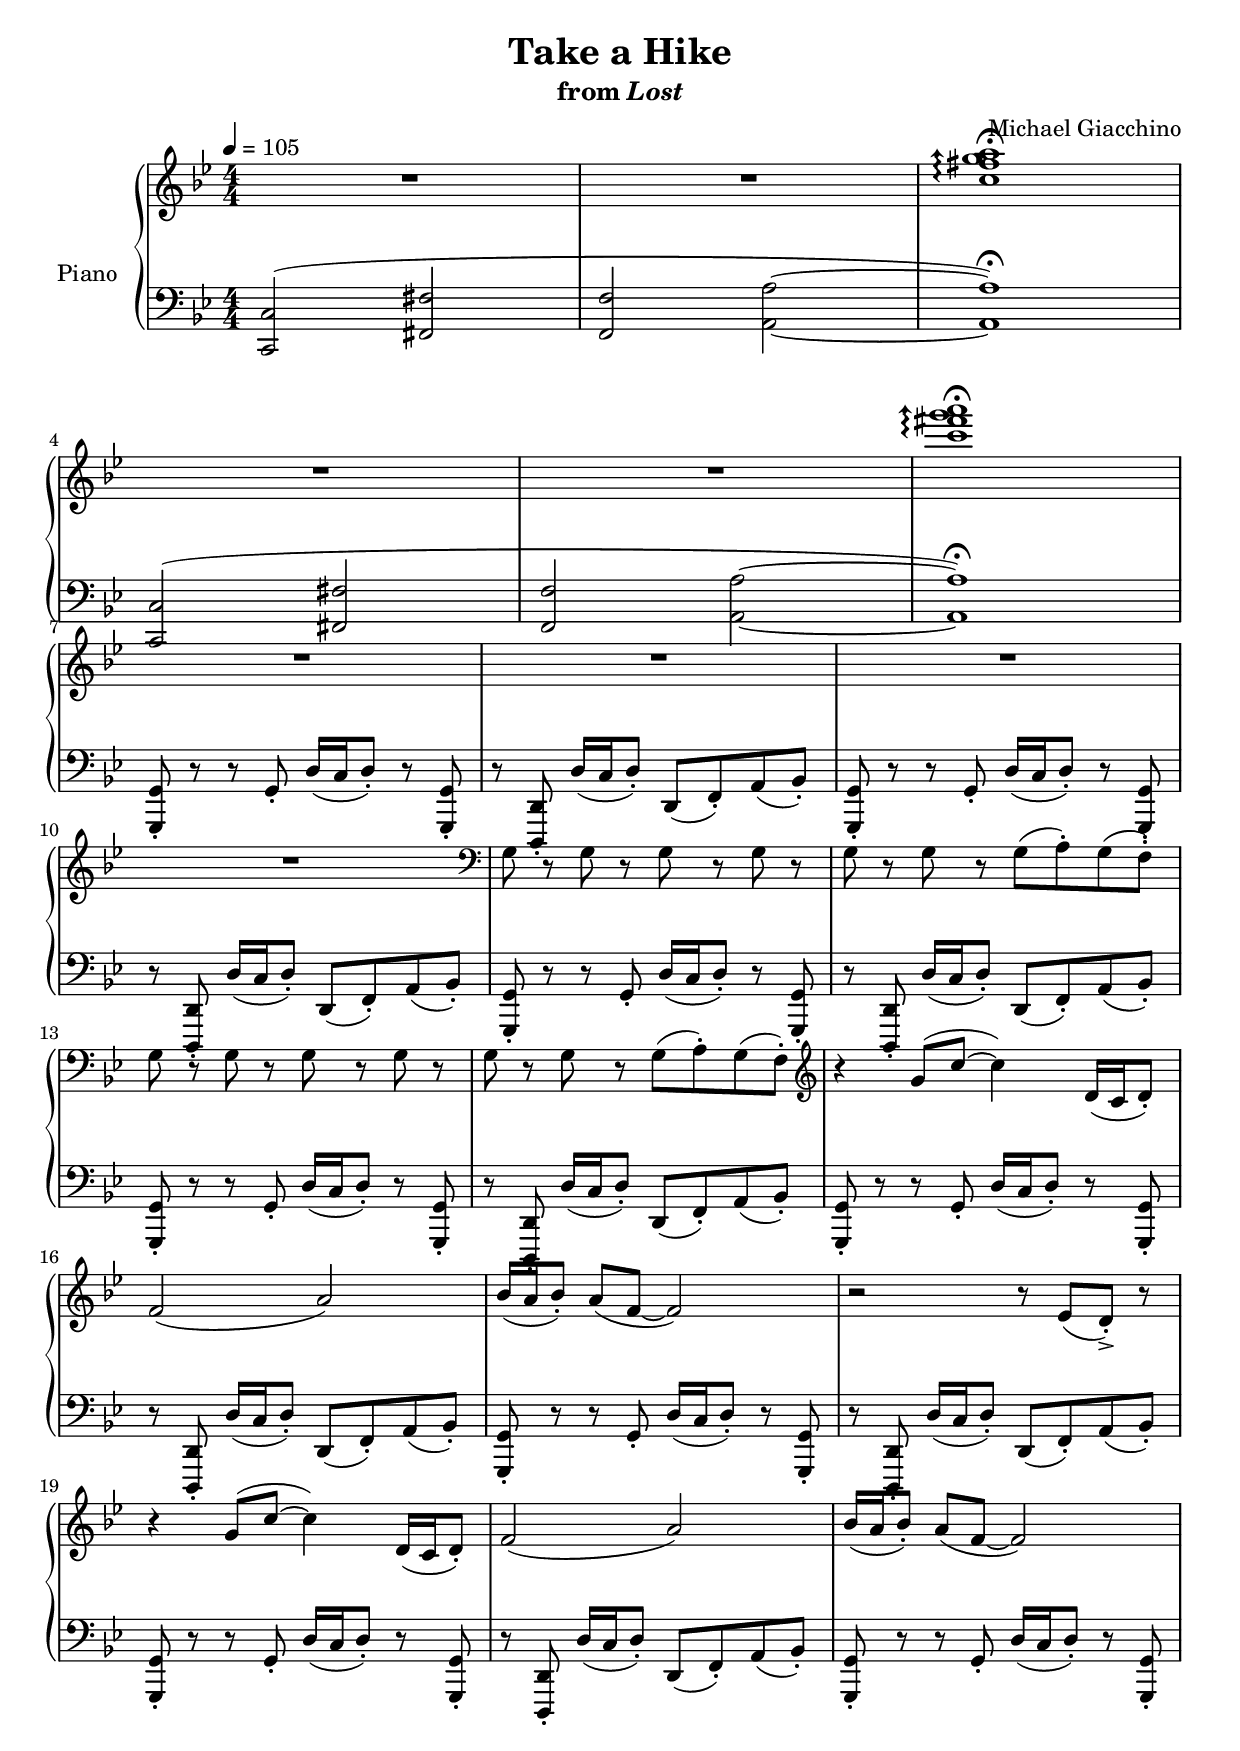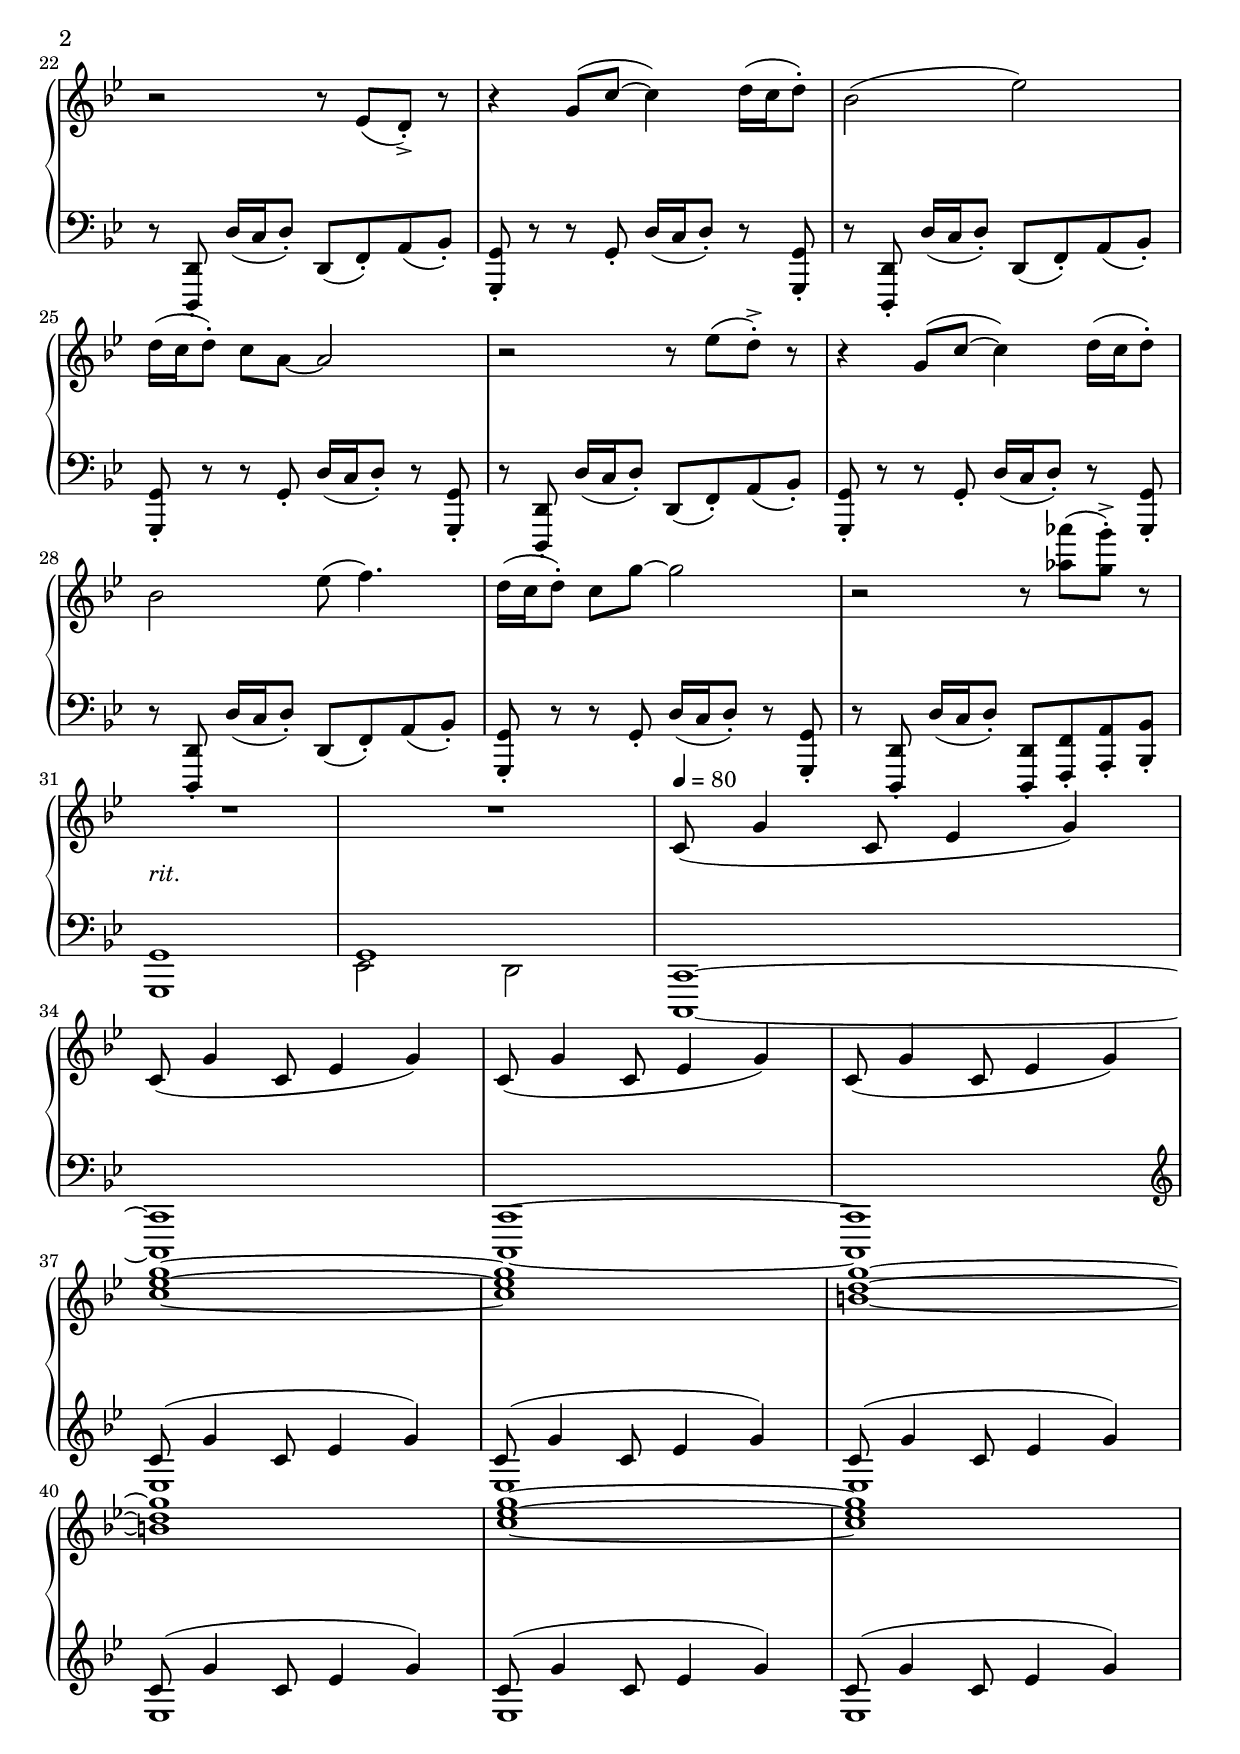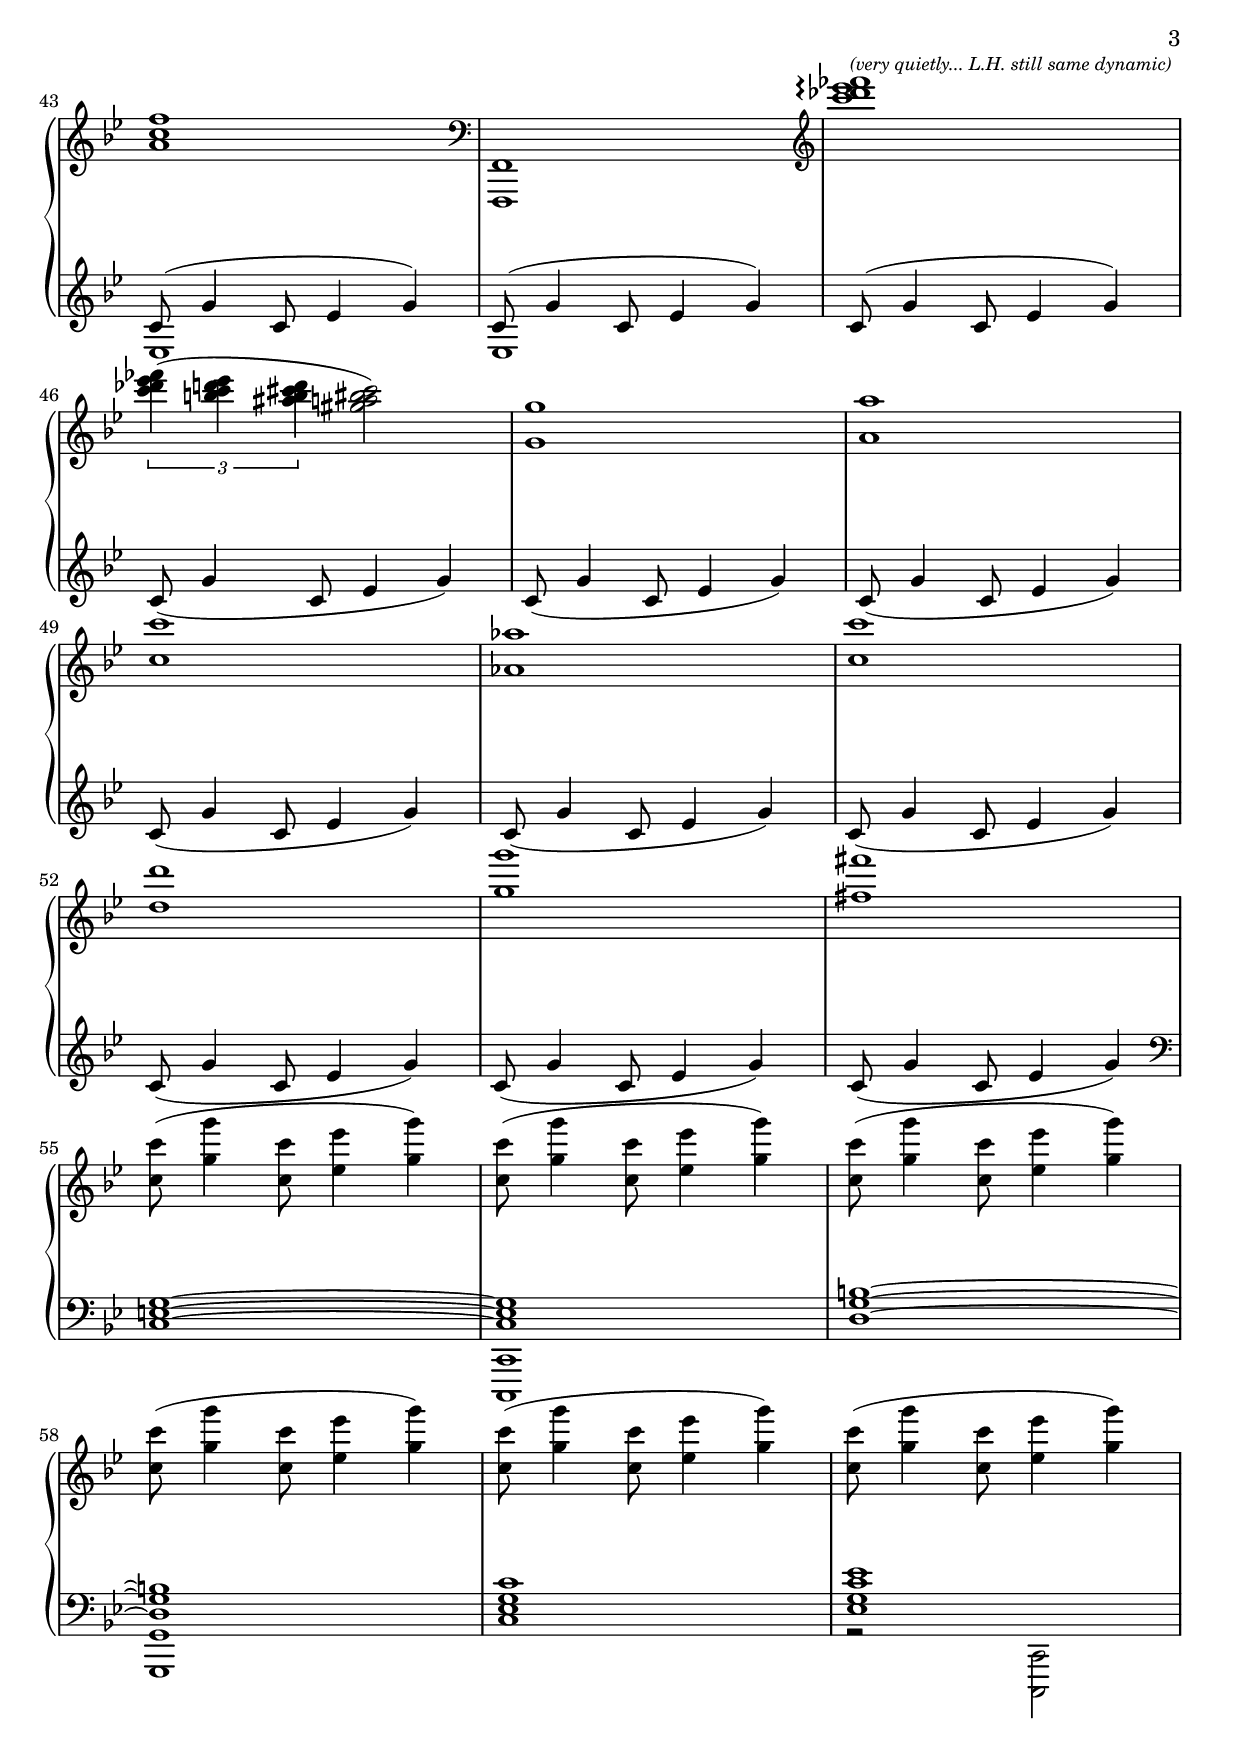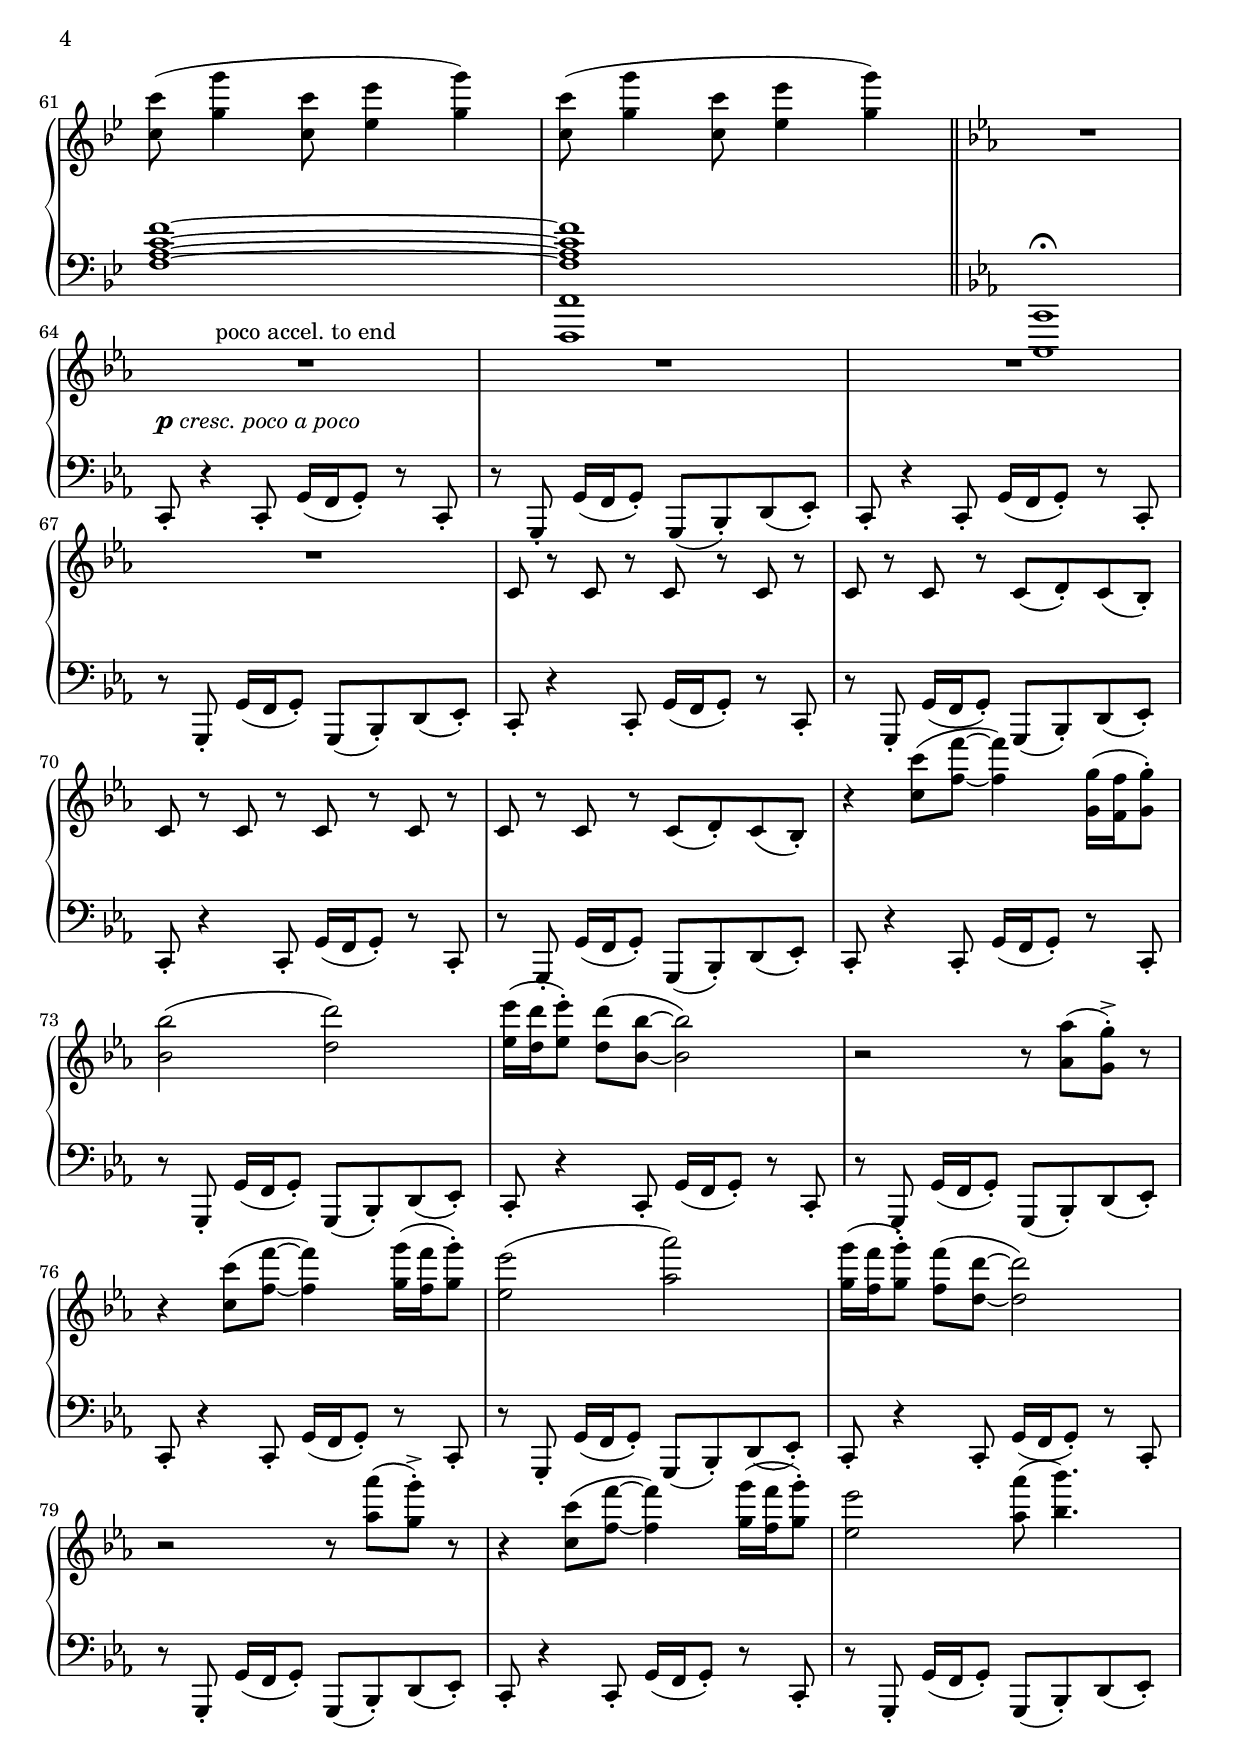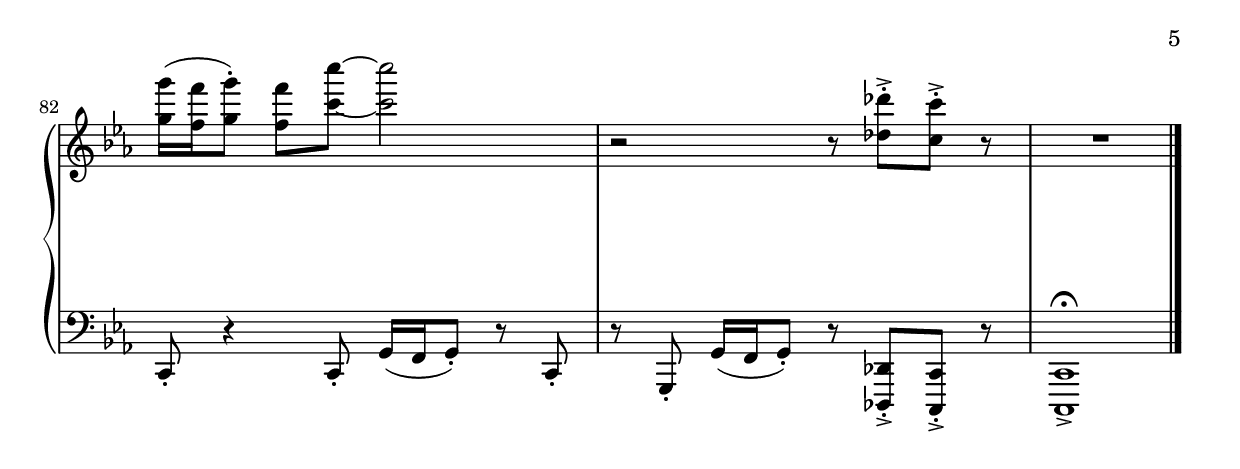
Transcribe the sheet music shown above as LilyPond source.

\version "2.12.2"

\header {
  title = "Take a Hike"
  subtitle = \markup { "from" \italic "Lost" }
  composer = "Michael Giacchino"
}

global = {
  \tempo 4 = 105
  \key bes \major
  \time 4/4
  \numericTimeSignature
  s1*32
  \tempo 4 = 80
  s1*30
  \bar "||"
  \key c \minor
}

upper = \relative c'' {
  \clef treble
  R1*2
  \arpeggioArrowUp
  <c fis g a>1\arpeggio\fermata
  \break

  R1*2
  <c' fis g a>1\arpeggio\fermata
  \break

  R1*3
  \break

  R1
  \clef bass
  g,,8 r g r g r g r
  g r g r g( a\staccato) g( f\staccato)
  \break

  g r g r g r g r
  g r g r g( a\staccato) g( f\staccato)
  \clef treble
  r4 g'8( c~ c4) d,16( c d8\staccato)
  \break

  f2( a)
  bes16( a bes8\staccato) a( f~ f2)
  r2 r8 es( d->\staccato) r8
  \break

  r4 g8( c~ c4) d,16( c d8\staccato)
  f2( a)
  bes16( a bes8\staccato) a( f~ f2)
  \break

  r2 r8 es( d->\staccato) r8
  r4 g8( c~ c4) d16( c d8\staccato)
  bes2( es)
  \break

  d16( c d8\staccato) c a~ a2
  r2 r8 es'( d->\staccato) r8
  r4 g,8( c~ c4) d16( c d8\staccato)
  \break

  bes2 es8( f4.)
  d16( c d8\staccato) c g'~ g2
  r2 r8 <as as'>8( <g g'>->\staccato) r8
  \break

  R1*2
  c,,8( g'4 c,8 es4 g)
  \break

  c,8( g'4 c,8 es4 g)
  c,8( g'4 c,8 es4 g)
  c,8( g'4 c,8 es4 g)
  \break

  <c es g>1~
  <c es g>
  <b d g>~
  \break

  <b d g>
  <c es g>~
  <c es g>
  \break

  <a c f>
  \clef bass
  <f,,, f'>
  \clef treble
  \arpeggioNormal
  \override TextScript #'font-size = #-2
  <c''''' des es fes>\arpeggio^\markup { \italic "(very quietly... L.H. still same dynamic)" }
  \break

  \times 2/3 { <c des es fes>4( <b c d es> <ais b cis d> } <gis a bis cis>2)
  <g, g'>1
  <a a'>
  \break

  <c c'>
  <as as'>
  <c c'>
  \break

  <d d'>
  <g g'>
  <fis fis'>
  \break

  <c c'>8( <g' g'>4 <c, c'>8 <es es'>4 <g g'>)
  <c, c'>8( <g' g'>4 <c, c'>8 <es es'>4 <g g'>)
  <c, c'>8( <g' g'>4 <c, c'>8 <es es'>4 <g g'>)
  \break

  <c, c'>8( <g' g'>4 <c, c'>8 <es es'>4 <g g'>)
  <c, c'>8( <g' g'>4 <c, c'>8 <es es'>4 <g g'>)
  <c, c'>8( <g' g'>4 <c, c'>8 <es es'>4 <g g'>)
  \break

  <c, c'>8( <g' g'>4 <c, c'>8 <es es'>4 <g g'>)
  <c, c'>8( <g' g'>4 <c, c'>8 <es es'>4 <g g'>)
  R1
  \break

  R1-"poco accel. to end"
  R1*3
  c,,8 r c r c r c r
  c r c r c( d-.) c( bes-.)
  \break

  c r c r c r c r
  c r c r c( d-.) c( bes-.)
  r4 <c' c'>8( <f f'>~ <f f'>4) <g, g'>16( <f f'> <g g'>8-.)
  \break

  <bes bes'>2( <d d'>)
  <es es'>16( <d d'> <es es'>8-.) <d d'>8( <bes bes'>~ <bes bes'>2)
  r2 r8 <as as'>( <g g'>->-.) r8
  \break

  r4 <c c'>8( <f f'>~ <f f'>4) <g g'>16( <f f'> <g g'>8-.)
  <es es'>2( <as as'>)
  <g g'>16( <f f'> <g g'>8-.) <f f'>( <d d'>~ <d d'>2)
  \break

  r2 r8 <as' as'>( <g g'>-.->) r8
  r4 <c, c'>8( <f f'>~ <f f'>4) <g g'>16( <f f'> <g g'>8-.)
  <es es'>2 <as as'>8( <bes bes'>4.)
  \break

  <g g'>16( <f f'> <g g'>8-.) <f f'> <c' c'>~ <c c'>2
  r2 r8 <des, des'>-.-> <c c'>-.-> r8
  R1
  \bar "|."
}

lower = \relative c, {
  \clef bass
  <c c'>2(
  <fis fis'>
  <f f'>
  <a a'>~
  <a a'>1\fermata)

  <c, c'>2(
  <fis fis'>
  <f f'>
  <a a'>~
  <a a'>1\fermata)

  <g, g'>8\staccato r8 r8 g'\staccato d'16( c d8\staccato) r8 <g,, g'>\staccato
  r8 <d d'>\staccato d''16( c d8\staccato) d,( f\staccato) a( bes\staccato)
  <g, g'>\staccato r8 r8 g'\staccato d'16( c d8\staccato) r8 <g,, g'>\staccato

  r8 <d d'>\staccato d''16( c d8\staccato) d,( f\staccato) a( bes\staccato)
  <g, g'>\staccato r8 r8 g'\staccato d'16( c d8\staccato) r8 <g,, g'>\staccato
  r8 <d d'>\staccato d''16( c d8\staccato) d,( f\staccato) a( bes\staccato)

  <g, g'>\staccato r8 r8 g'\staccato d'16( c d8\staccato) r8 <g,, g'>\staccato
  r8 <d d'>\staccato d''16( c d8\staccato) d,( f\staccato) a( bes\staccato)
  <g, g'>\staccato r8 r8 g'\staccato d'16( c d8\staccato) r8 <g,, g'>\staccato

  r8 <d d'>\staccato d''16( c d8\staccato) d,( f\staccato) a( bes\staccato)
  <g, g'>\staccato r8 r8 g'\staccato d'16( c d8\staccato) r8 <g,, g'>\staccato
  r8 <d d'>\staccato d''16( c d8\staccato) d,( f\staccato) a( bes\staccato)

  <g, g'>\staccato r8 r8 g'\staccato d'16( c d8\staccato) r8 <g,, g'>\staccato
  r8 <d d'>\staccato d''16( c d8\staccato) d,( f\staccato) a( bes\staccato)
  <g, g'>\staccato r8 r8 g'\staccato d'16( c d8\staccato) r8 <g,, g'>\staccato

  r8 <d d'>\staccato d''16( c d8\staccato) d,( f\staccato) a( bes\staccato)
  <g, g'>\staccato r8 r8 g'\staccato d'16( c d8\staccato) r8 <g,, g'>\staccato
  r8 <d d'>\staccato d''16( c d8\staccato) d,( f\staccato) a( bes\staccato)

  <g, g'>\staccato r8 r8 g'\staccato d'16( c d8\staccato) r8 <g,, g'>\staccato
  r8 <d d'>\staccato d''16( c d8\staccato) d,( f\staccato) a( bes\staccato)
  <g, g'>\staccato r8 r8 g'\staccato d'16( c d8\staccato) r8 <g,, g'>\staccato

  r8 <d d'>\staccato d''16( c d8\staccato) d,( f\staccato) a( bes\staccato)
  <g, g'>\staccato r8 r8 g'\staccato d'16( c d8\staccato) r8 <g,, g'>\staccato
  r8 <d d'>\staccato d''16( c d8\staccato) <d,, d'>\staccato <f f'>\staccato <a a'>\staccato <bes bes'>\staccato

  <g g'>1
  <<
    { g' }
  \\
    { es2 d }
  >>
  <c, c'>1~

  <c c'>
  <c c'>~
  <c c'>
  \clef treble

  <<
    {
      c'''8( g'4 c,8 es4 g)
      c,8( g'4 c,8 es4 g)
      c,8( g'4 c,8 es4 g)
      c,8( g'4 c,8 es4 g)
      c,8( g'4 c,8 es4 g)
      c,8( g'4 c,8 es4 g)
      c,8( g'4 c,8 es4 g)
      c,8( g'4 c,8 es4 g)
      c,8( g'4 c,8 es4 g)
    }
  \\
    {
      es,1 es es es es es es es
    }
  >>

  c'8( g'4 c,8 es4 g)
  c,8( g'4 c,8 es4 g)
  c,8( g'4 c,8 es4 g)

  c,8( g'4 c,8 es4 g)
  c,8( g'4 c,8 es4 g)
  c,8( g'4 c,8 es4 g)

  c,8( g'4 c,8 es4 g)
  c,8( g'4 c,8 es4 g)
  c,8( g'4 c,8 es4 g)
  \clef bass

  <<
    {
      <c,, e g>1~
      <c e g>
      <d g b>~

      <d g b>
      <c es g c>
      <es g c es>

      <f a c f>~
      <f a c f>
      s1
    }
  \\
    {
      s1
      <c,, c'>
      s1

      <g' g'>
      s1
      r2 <c, c'>

      s1
      <f f'>
      <c c'>^\fermata
    }
  >>

  c'8-. r4 c8-. g'16( f g8-.) r8 c,-.
  r8 g8-. g'16( f g8-.) g,8( bes-.) d( es-.)
  c-. r4 c8-. g'16( f g8-.) r8 c,-.

  r8 g8-. g'16( f g8-.) g,8( bes-.) d( es-.)
  c-. r4 c8-. g'16( f g8-.) r8 c,-.
  r8 g8-. g'16( f g8-.) g,8( bes-.) d( es-.)

  c-. r4 c8-. g'16( f g8-.) r8 c,-.
  r8 g8-. g'16( f g8-.) g,8( bes-.) d( es-.)
  c-. r4 c8-. g'16( f g8-.) r8 c,-.

  r8 g8-. g'16( f g8-.) g,8( bes-.) d( es-.)
  c-. r4 c8-. g'16( f g8-.) r8 c,-.
  r8 g8-. g'16( f g8-.) g,8( bes-.) d( es-.)

  c-. r4 c8-. g'16( f g8-.) r8 c,-.
  r8 g8-. g'16( f g8-.) g,8( bes-.) d( es-.)
  c-. r4 c8-. g'16( f g8-.) r8 c,-.

  r8 g8-. g'16( f g8-.) g,8( bes-.) d( es-.)
  c-. r4 c8-. g'16( f g8-.) r8 c,-.
  r8 g8-. g'16( f g8-.) g,8( bes-.) d( es-.)

  c-. r4 c8-. g'16( f g8-.) r8 c,-.
  r8 g8-. g'16( f g8-.) r8 <des, des'>-.-> <c c'>-.-> r8
  <c c'>1->\fermata
}

dynamics = {
  s1*6\p
  s1*23\mf
  s8*7 s8\ff
  s32*6-"rit." s32*57\> s32\!
  s1*12\mp
  s1*2\pp
  s1*7\p
  s32*31\< s32\!
  s1*4\mf
  s32*63\< s32\!
  s1\ff
  s32*31\> s32\!
  s1\p
  s1-\markup { \dynamic "p" "cresc. poco a poco"}
  s1*19
  s1\fff
}

pedal = {
}

\score {
  \new PianoStaff = "PianoStaff_pf" <<
    \set PianoStaff.instrumentName = #"Piano"
    \new Staff = "Staff_pfUpper" << \global \upper >>
    \new Dynamics = "Dynamics_pf" \dynamics
    \new Staff = "Staff_pfLower" << \global \lower >>
    \new Dynamics = "pedal" \pedal
  >>

  \layout {
    % define Dynamics context
    \context {
      \type "Engraver_group"
      \name Dynamics
      \alias Voice
      \consists "Output_property_engraver"
      \consists "Piano_pedal_engraver"
      \consists "Script_engraver"
      \consists "New_dynamic_engraver"
      \consists "Dynamic_align_engraver"
      \consists "Text_engraver"
      \consists "Skip_event_swallow_translator"
      \consists "Axis_group_engraver"

      % keep spanners and text in the middle
      \override DynamicLineSpanner #'Y-offset = #0
      \override TextScript #'Y-offset = #-0.5

      \override TextScript #'font-shape = #'italic
      \override VerticalAxisGroup #'minimum-Y-extent = #'(-1 . 1)
      \override DynamicText #'extra-spacing-width = #'(0 . 0)

      % XXX: this seems to have no effect, so hairpins are still not
      % padded enough in some cases
      \override Hairpin #'bound-padding = #2.0

      % hack to fix incorrect placement of the instrument name when
      % pedaling instructions are present
      % http://lists.gnu.org/archive/html/lilypond-user/2010-07/msg00402.html
      \override VerticalAxisGroup #'meta =
      #(let* ((descr (assoc-get 'VerticalAxisGroup all-grob-descriptions))
              (meta (assoc-get 'meta descr))
              (ifaces (assoc-get 'interfaces meta)))
        ;; Adding piano-pedal-interface to this VerticalAxisGroup
        ;; prevents it being acknowledged by Instrument_name_engraver
        (acons 'interfaces (cons 'piano-pedal-interface ifaces)
                meta))
    }
    % modify PianoStaff context to accept Dynamics context
    \context {
      \PianoStaff
      \accepts Dynamics
    }
  }
}

\score {
  \unfoldRepeats {
    \new PianoStaff = "PianoStaff_pf" <<
      \new Staff = "Staff_pfUpper" << \global \upper \dynamics \pedal >>
      \new Staff = "Staff_pfLower" << \global \lower \dynamics \pedal >>
    >>
  }
  \midi {
    % the following is a workaround to prevent multiple voices from being
    % lumped into the same channel, which would inhibit overlapping notes
    \context {
      \Staff \remove "Staff_performer"
    }
    \context {
      \Voice \consists "Staff_performer"
    }
  }
}
